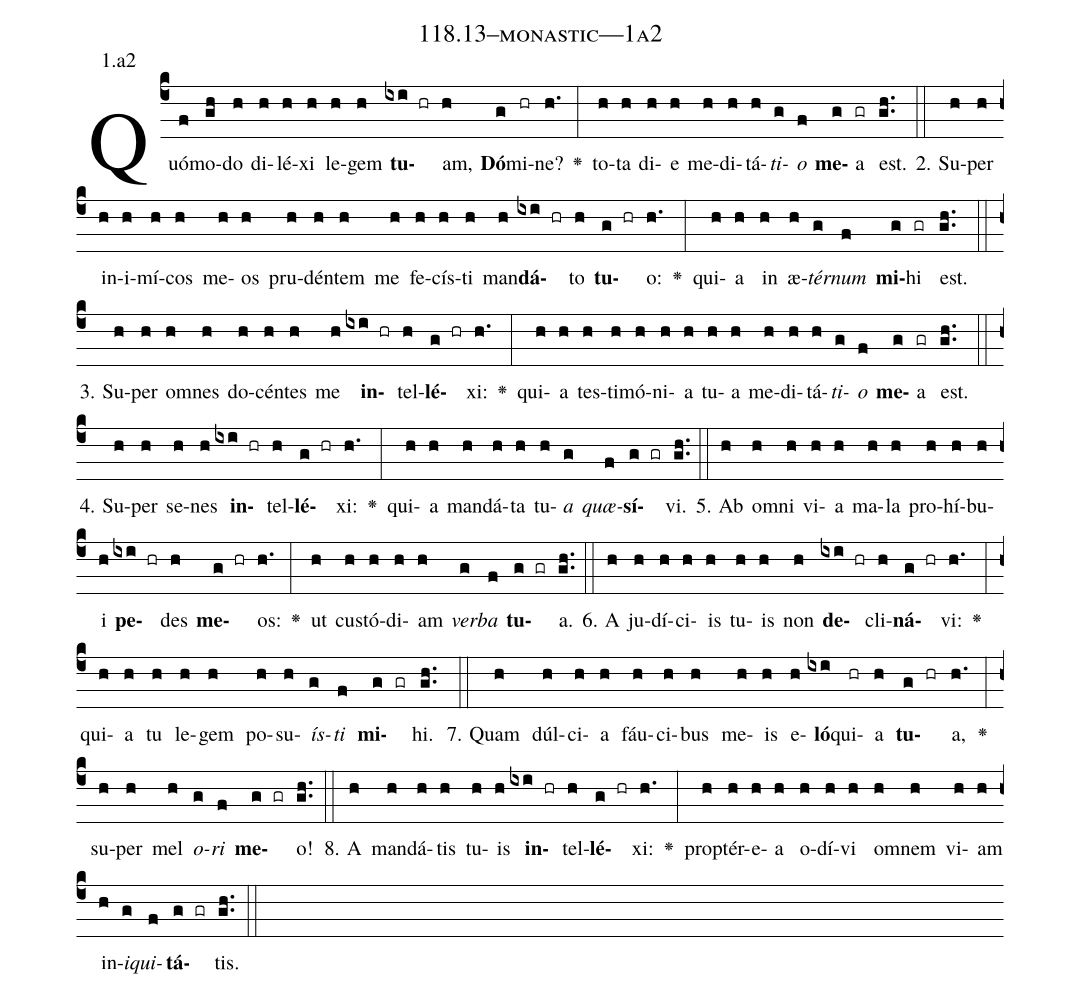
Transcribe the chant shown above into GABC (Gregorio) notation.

name: 118.13--monastic---1a2;
annotation: 1.a2;
%%
(c4)Quó(f)mo(gh)do(h) di(h)lé(h)xi(h) le(h)gem(h) <b>tu</b>(ixi hr)am,(h) <b>Dó</b>(g)mi(hr)ne?(h.) <v>\greheightstar</v>(:) to(h)ta(h) di(h)e(h) me(h)di(h)tá(h)<i>ti</i>(g)<i>o</i>(f) <b>me</b>(g)a(gr) est.(gh..) (::)
2. Su(h)per(h) in(h)i(h)mí(h)cos(h) me(h)os(h) pru(h)dén(h)tem(h) me(h) fe(h)cís(h)ti(h) man(h)<b>dá</b>(ixi hr)to(h) <b>tu</b>(g hr)o:(h.) <v>\greheightstar</v>(:) qui(h)a(h) in(h) æ(h)<i>tér</i>(g)<i>num</i>(f) <b>mi</b>(g)hi(gr) est.(gh..) (::)
3. Su(h)per(h) om(h)nes(h) do(h)cén(h)tes(h) me(h) <b>in</b>(ixi hr)tel(h)<b>lé</b>(g hr)xi:(h.) <v>\greheightstar</v>(:) qui(h)a(h) tes(h)ti(h)mó(h)ni(h)a(h) tu(h)a(h) me(h)di(h)tá(h)<i>ti</i>(g)<i>o</i>(f) <b>me</b>(g)a(gr) est.(gh..) (::)
4. Su(h)per(h) se(h)nes(h) <b>in</b>(ixi hr)tel(h)<b>lé</b>(g hr)xi:(h.) <v>\greheightstar</v>(:) qui(h)a(h) man(h)dá(h)ta(h) tu(h)<i>a</i>(g) <i>quæ</i>(f)<b>sí</b>(g gr)vi.(gh..) (::)
5. Ab(h) om(h)ni(h) vi(h)a(h) ma(h)la(h) pro(h)hí(h)bu(h)i(h) <b>pe</b>(ixi hr)des(h) <b>me</b>(g hr)os:(h.) <v>\greheightstar</v>(:) ut(h) cus(h)tó(h)di(h)am(h) <i>ver</i>(g)<i>ba</i>(f) <b>tu</b>(g gr)a.(gh..) (::)
6. A(h) ju(h)dí(h)ci(h)is(h) tu(h)is(h) non(h) <b>de</b>(ixi hr)cli(h)<b>ná</b>(g hr)vi:(h.) <v>\greheightstar</v>(:) qui(h)a(h) tu(h) le(h)gem(h) po(h)su(h)<i>ís</i>(g)<i>ti</i>(f) <b>mi</b>(g gr)hi.(gh..) (::)
7. Quam(h) dúl(h)ci(h)a(h) fáu(h)ci(h)bus(h) me(h)is(h) e(h)<b>ló</b>(ixi)qui(hr)a(h) <b>tu</b>(g hr)a,(h.) <v>\greheightstar</v>(:) su(h)per(h) mel(h) <i>o</i>(g)<i>ri</i>(f) <b>me</b>(g gr)o!(gh..) (::)
8. A(h) man(h)dá(h)tis(h) tu(h)is(h) <b>in</b>(ixi hr)tel(h)<b>lé</b>(g hr)xi:(h.) <v>\greheightstar</v>(:) prop(h)tér(h)e(h)a(h) o(h)dí(h)vi(h) om(h)nem(h) vi(h)am(h) in(h)<i>i</i>(g)<i>qui</i>(f)<b>tá</b>(g gr)tis.(gh..) (::)
